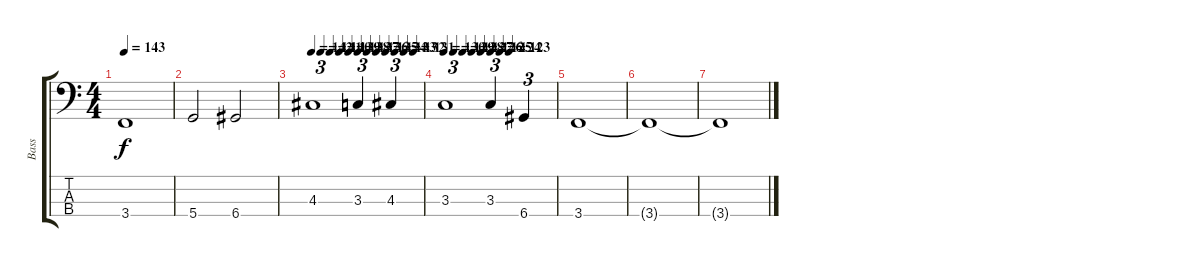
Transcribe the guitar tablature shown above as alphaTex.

\track ("Bass" "Bass") {instrument electricbasspick}
\staff {score tabs}
\tuning (G2 D2 A1 D1) {hide}
\ts (4 4)
\tempo 143
\clef f4
\ks c
3.4.1{dy f} |
5.4.2 6.4.2 |
\tempo 142
\tempo (141 0.08333333333333333)
\tempo (140 0.16666666666666666)
\tempo (139 0.25)
\tempo (138 0.3333333333333333)
\tempo (137 0.4166666666666667)
\tempo (136 0.5)
\tempo (135 0.5833333333333334)
\tempo (134 0.6666666666666666)
\tempo (133 0.75)
\tempo (132 0.8333333333333334)
\tempo (131 0.9166666666666666)
4.3.1{tu (3 2)} 3.3.4{tu (3 2)} 4.3.4{tu (3 2)} |
\tempo 130
\tempo (129 0.08333333333333333)
\tempo (128 0.16666666666666666)
\tempo (127 0.25)
\tempo (126 0.3333333333333333)
\tempo (125 0.4166666666666667)
\tempo (124 0.5)
\tempo (123 0.5833333333333334)
3.3.1{tu (3 2)} 3.3.4{tu (3 2)} 6.4.4{tu (3 2)} |
3.4.1 |
3.4{t}.1 |
3.4{t}.1
